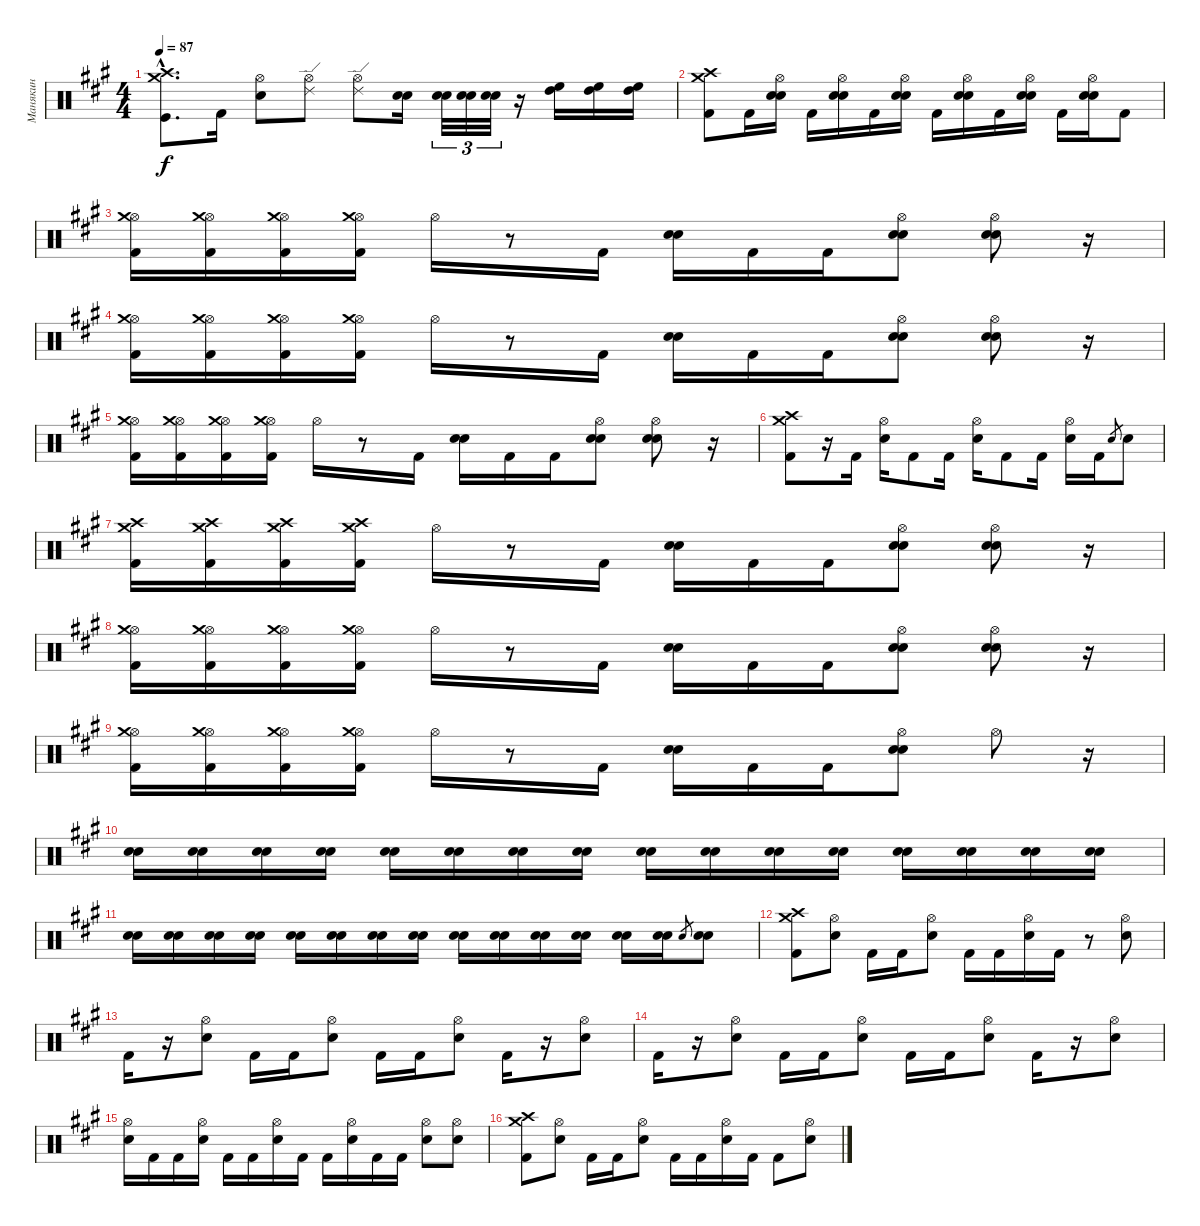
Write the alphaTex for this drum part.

\track ("Манякин" "Манякин") {instrument percussion}
\staff {score}
\articulation defaults
\ts (4 4)
\tempo 87
\clef neutral
\ks a
("Crash high (hit)"{hac} "Crash medium (hit)"{hac} "Kick (hit)"{hac}).8{d dy f} "Kick (hit) 2".16 ("Hi-Hat (open)" "Electric Snare (hit)").8 ("Ride (edge) 2" "Hi-Hat (open)").8 ("Hi-Hat (open)" "Ride (edge) 2").8 ("Electric Snare (hit)" "Snare (hit) 2").16 ("Electric Snare (hit)" "Snare (hit) 2").32{tu (3 2)} ("Electric Snare (hit)" "Snare (hit) 2").32{tu (3 2)} ("Electric Snare (hit)" "Snare (hit) 2").32{tu (3 2)} r.16 ("High Tom (hit)" "High Floor Tom (hit)").16 ("High Tom (hit)" "High Floor Tom (hit)").16 ("High Tom (hit)" "High Floor Tom (hit)").16 |
("Crash high (hit)" "Kick (hit) 2" "Crash medium (hit)").8 "Kick (hit) 2".16 ("Hi-Hat (open)" "Electric Snare (hit)" "Snare (hit) 2").16 "Kick (hit) 2".16 ("Hi-Hat (open)" "Electric Snare (hit)" "Snare (hit) 2").16 "Kick (hit) 2".16 ("Hi-Hat (open)" "Electric Snare (hit)" "Snare (hit) 2").16 "Kick (hit) 2".16 ("Hi-Hat (open)" "Electric Snare (hit)" "Snare (hit) 2").16 "Kick (hit) 2".16 ("Hi-Hat (open)" "Electric Snare (hit)" "Snare (hit) 2").16 "Kick (hit) 2".16 ("Hi-Hat (open)" "Electric Snare (hit)" "Snare (hit) 2").16 "Kick (hit) 2".8 |
("Hi-Hat (open)" "Crash medium (hit)" "Kick (hit) 2").16 ("Hi-Hat (open)" "Crash medium (hit)" "Kick (hit) 2").16 ("Hi-Hat (open)" "Crash medium (hit)" "Kick (hit) 2").16 ("Hi-Hat (open)" "Crash medium (hit)" "Kick (hit) 2").16 "Hi-Hat (open)".16 r.8 "Kick (hit) 2".16 ("Electric Snare (hit)" "Snare (hit) 2").16 "Kick (hit) 2".16 "Kick (hit) 2".16 ("Hi-Hat (open)" "Electric Snare (hit)" "Snare (hit) 2").8 ("Hi-Hat (open)" "Electric Snare (hit)" "Snare (hit) 2").8 r.16 |
("Hi-Hat (open)" "Crash medium (hit)" "Kick (hit) 2").16 ("Hi-Hat (open)" "Crash medium (hit)" "Kick (hit) 2").16 ("Hi-Hat (open)" "Crash medium (hit)" "Kick (hit) 2").16 ("Hi-Hat (open)" "Crash medium (hit)" "Kick (hit) 2").16 "Hi-Hat (open)".16 r.8 "Kick (hit) 2".16 ("Electric Snare (hit)" "Snare (hit) 2").16 "Kick (hit) 2".16 "Kick (hit) 2".16 ("Hi-Hat (open)" "Electric Snare (hit)" "Snare (hit) 2").8 ("Hi-Hat (open)" "Electric Snare (hit)" "Snare (hit) 2").8 r.16 |
("Hi-Hat (open)" "Crash medium (hit)" "Kick (hit) 2").16 ("Hi-Hat (open)" "Crash medium (hit)" "Kick (hit) 2").16 ("Hi-Hat (open)" "Crash medium (hit)" "Kick (hit) 2").16 ("Hi-Hat (open)" "Crash medium (hit)" "Kick (hit) 2").16 "Hi-Hat (open)".16 r.8 "Kick (hit) 2".16 ("Electric Snare (hit)" "Snare (hit) 2").16 "Kick (hit) 2".16 "Kick (hit) 2".16 ("Hi-Hat (open)" "Electric Snare (hit)" "Snare (hit) 2").8 ("Hi-Hat (open)" "Electric Snare (hit)" "Snare (hit) 2").8 r.16 |
("Crash medium (hit)" "Crash high (hit)" "Kick (hit) 2").8 r.16 "Kick (hit) 2".16 ("Hi-Hat (open)" "Electric Snare (hit)").16 "Kick (hit) 2".8 "Kick (hit) 2".16 ("Hi-Hat (open)" "Electric Snare (hit)").16 "Kick (hit) 2".8 "Kick (hit) 2".16 ("Hi-Hat (open)" "Electric Snare (hit)").16 "Kick (hit) 2".16 "Electric Snare (hit)".8{gr} "Electric Snare (hit)".8 |
("Crash high (hit)" "Crash medium (hit)" "Kick (hit) 2").16 ("Crash high (hit)" "Crash medium (hit)" "Kick (hit) 2").16 ("Crash high (hit)" "Crash medium (hit)" "Kick (hit) 2").16 ("Crash high (hit)" "Crash medium (hit)" "Kick (hit) 2").16 "Hi-Hat (open)".16 r.8 "Kick (hit) 2".16 ("Electric Snare (hit)" "Snare (hit) 2").16 "Kick (hit) 2".16 "Kick (hit) 2".16 ("Hi-Hat (open)" "Electric Snare (hit)" "Snare (hit) 2").8 ("Hi-Hat (open)" "Electric Snare (hit)" "Snare (hit) 2").8 r.16 |
("Hi-Hat (open)" "Crash medium (hit)" "Kick (hit) 2").16 ("Hi-Hat (open)" "Crash medium (hit)" "Kick (hit) 2").16 ("Hi-Hat (open)" "Crash medium (hit)" "Kick (hit) 2").16 ("Hi-Hat (open)" "Crash medium (hit)" "Kick (hit) 2").16 "Hi-Hat (open)".16 r.8 "Kick (hit) 2".16 ("Electric Snare (hit)" "Snare (hit) 2").16 "Kick (hit) 2".16 "Kick (hit) 2".16 ("Hi-Hat (open)" "Electric Snare (hit)" "Snare (hit) 2").8 ("Hi-Hat (open)" "Electric Snare (hit)" "Snare (hit) 2").8 r.16 |
("Hi-Hat (open)" "Crash medium (hit)" "Kick (hit) 2").16 ("Hi-Hat (open)" "Crash medium (hit)" "Kick (hit) 2").16 ("Hi-Hat (open)" "Crash medium (hit)" "Kick (hit) 2").16 ("Hi-Hat (open)" "Crash medium (hit)" "Kick (hit) 2").16 "Hi-Hat (open)".16 r.8 "Kick (hit) 2".16 ("Electric Snare (hit)" "Snare (hit) 2").16 "Kick (hit) 2".16 "Kick (hit) 2".16 ("Hi-Hat (open)" "Electric Snare (hit)" "Snare (hit) 2").8 "Hi-Hat (open)".8 r.16 |
("Electric Snare (hit)" "Snare (hit) 2").16 ("Electric Snare (hit)" "Snare (hit) 2").16 ("Electric Snare (hit)" "Snare (hit) 2").16 ("Electric Snare (hit)" "Snare (hit) 2").16 ("Electric Snare (hit)" "Snare (hit) 2").16 ("Electric Snare (hit)" "Snare (hit) 2").16 ("Electric Snare (hit)" "Snare (hit) 2").16 ("Electric Snare (hit)" "Snare (hit) 2").16 ("Electric Snare (hit)" "Snare (hit) 2").16 ("Electric Snare (hit)" "Snare (hit) 2").16 ("Electric Snare (hit)" "Snare (hit) 2").16 ("Electric Snare (hit)" "Snare (hit) 2").16 ("Electric Snare (hit)" "Snare (hit) 2").16 ("Electric Snare (hit)" "Snare (hit) 2").16 ("Electric Snare (hit)" "Snare (hit) 2").16 ("Electric Snare (hit)" "Snare (hit) 2").16 |
("Electric Snare (hit)" "Snare (hit) 2").16 ("Electric Snare (hit)" "Snare (hit) 2").16 ("Electric Snare (hit)" "Snare (hit) 2").16 ("Electric Snare (hit)" "Snare (hit) 2").16 ("Electric Snare (hit)" "Snare (hit) 2").16 ("Electric Snare (hit)" "Snare (hit) 2").16 ("Electric Snare (hit)" "Snare (hit) 2").16 ("Electric Snare (hit)" "Snare (hit) 2").16 ("Electric Snare (hit)" "Snare (hit) 2").16 ("Electric Snare (hit)" "Snare (hit) 2").16 ("Electric Snare (hit)" "Snare (hit) 2").16 ("Electric Snare (hit)" "Snare (hit) 2").16 ("Electric Snare (hit)" "Snare (hit) 2").16 ("Electric Snare (hit)" "Snare (hit) 2").16 "Electric Snare (hit)".8{gr} ("Electric Snare (hit)" "Snare (hit) 2").8 |
("Crash high (hit)" "Crash medium (hit)" "Kick (hit) 2").8 ("Hi-Hat (open)" "Electric Snare (hit)").8 "Kick (hit) 2".16 "Kick (hit) 2".16 ("Hi-Hat (open)" "Electric Snare (hit)").8 "Kick (hit) 2".16 "Kick (hit) 2".16 ("Hi-Hat (open)" "Electric Snare (hit)").16 "Kick (hit) 2".16 r.8 ("Electric Snare (hit)" "Hi-Hat (open)").8 |
"Kick (hit) 2".16 r.16 ("Hi-Hat (open)" "Electric Snare (hit)").8 "Kick (hit) 2".16 "Kick (hit) 2".16 ("Hi-Hat (open)" "Electric Snare (hit)").8 "Kick (hit) 2".16 "Kick (hit) 2".16 ("Hi-Hat (open)" "Electric Snare (hit)").8 "Kick (hit) 2".16 r.16 ("Hi-Hat (open)" "Electric Snare (hit)").8 |
"Kick (hit) 2".16 r.16 ("Hi-Hat (open)" "Electric Snare (hit)").8 "Kick (hit) 2".16 "Kick (hit) 2".16 ("Hi-Hat (open)" "Electric Snare (hit)").8 "Kick (hit) 2".16 "Kick (hit) 2".16 ("Hi-Hat (open)" "Electric Snare (hit)").8 "Kick (hit) 2".16 r.16 ("Hi-Hat (open)" "Electric Snare (hit)").8 |
("Hi-Hat (open)" "Electric Snare (hit)").16 "Kick (hit) 2".16 "Kick (hit) 2".16 ("Hi-Hat (open)" "Electric Snare (hit)").16 "Kick (hit) 2".16 "Kick (hit) 2".16 ("Hi-Hat (open)" "Electric Snare (hit)").16 "Kick (hit) 2".16 "Kick (hit) 2".16 ("Hi-Hat (open)" "Electric Snare (hit)").16 "Kick (hit) 2".16 "Kick (hit) 2".16 ("Hi-Hat (open)" "Electric Snare (hit)").8 ("Hi-Hat (open)" "Electric Snare (hit)").8 |
("Crash high (hit)" "Crash medium (hit)" "Kick (hit) 2").8 ("Hi-Hat (open)" "Electric Snare (hit)").8 "Kick (hit) 2".16 "Kick (hit) 2".16 ("Hi-Hat (open)" "Electric Snare (hit)").8 "Kick (hit) 2".16 "Kick (hit) 2".16 ("Hi-Hat (open)" "Electric Snare (hit)").16 "Kick (hit) 2".16 "Kick (hit) 2".8 ("Electric Snare (hit)" "Hi-Hat (open)").8
